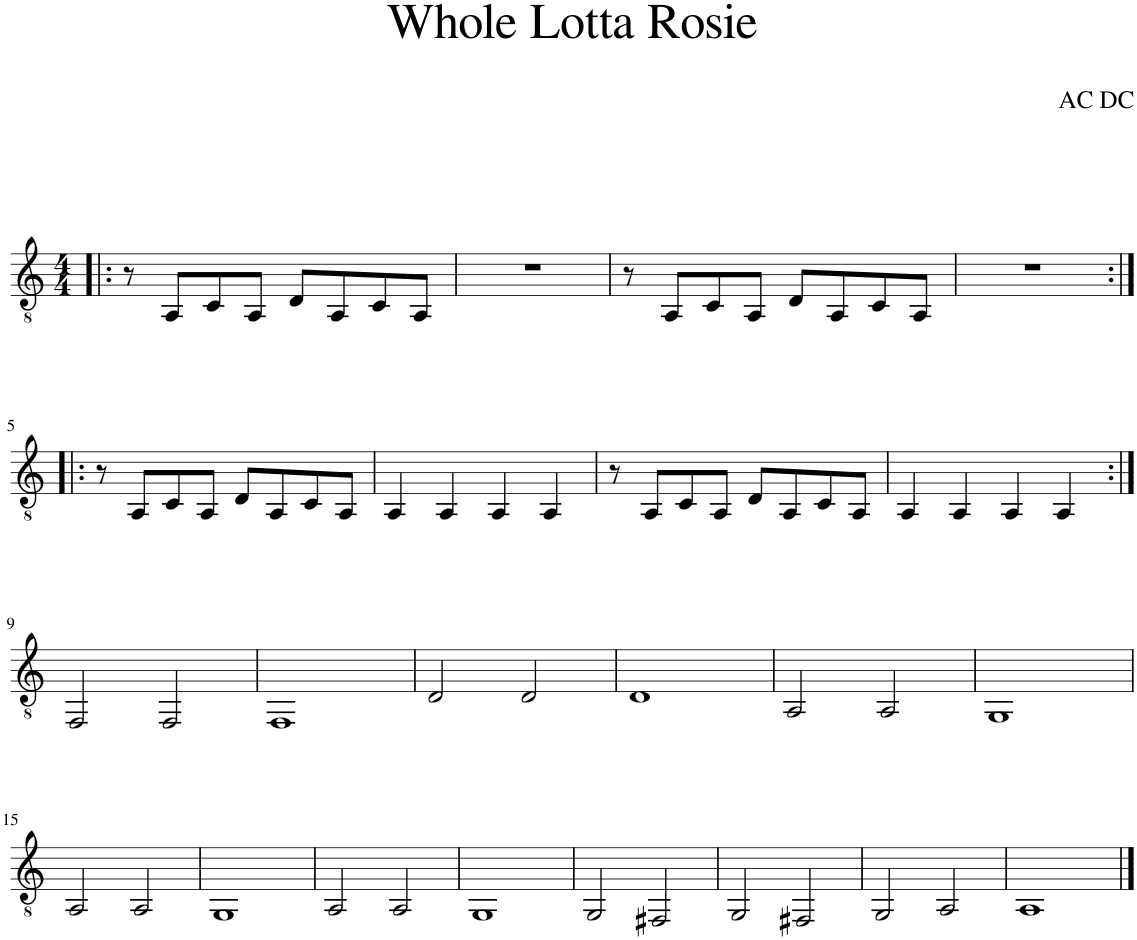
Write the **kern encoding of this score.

**kern
*part1
*staff1
*I"Classical Guitar
*I'Guit.
*clefGv2
*k[]
*M4/4
=1!|:
8r
8AA/L
8C/
8AA/J
8D/L
8AA/
8C/
8AA/J
=2
1r
=3
8r
8AA/L
8C/
8AA/J
8D/L
8AA/
8C/
8AA/J
=4
1r
!!LO:LB:g=z
=5:|!|:
8r
8AA/L
8C/
8AA/J
8D/L
8AA/
8C/
8AA/J
=6
4AA/
4AA/
4AA/
4AA/
=7
8r
8AA/L
8C/
8AA/J
8D/L
8AA/
8C/
8AA/J
=8
4AA/
4AA/
4AA/
4AA/
!!LO:LB:g=z
=9:|!
2FF/
2FF/
=10
1FF
=11
2D/
2D/
=12
1D
=13
2AA/
2AA/
=14
1GG
!!LO:LB:g=z
=15
2AA/
2AA/
=16
1GG
=17
2AA/
2AA/
=18
1GG
=19
2GG/
2FF#X/
=20
2GG/
2FF#X/
=21
2GG/
2AA/
=22
1AA
==
*-
